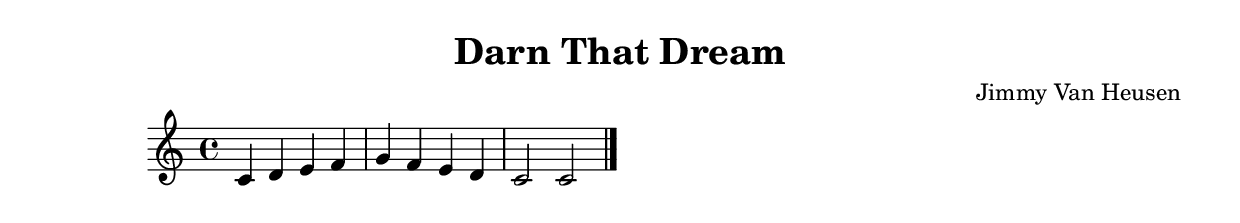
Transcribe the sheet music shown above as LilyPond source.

\version "2.24.4"

\header {
  title = "Darn That Dream"
  composer = "Jimmy Van Heusen"
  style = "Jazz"
}

\score {
  \new Staff {
    \clef treble
    \time 4/4
    \key c \major
    
    % Simple chord progression placeholder
    c'4 d' e' f' |
    g' f' e' d' |
    c'2 c'2 |
    \bar "|."
  }
  \layout {}
  \midi {
    \tempo 4 = 120
  }
}